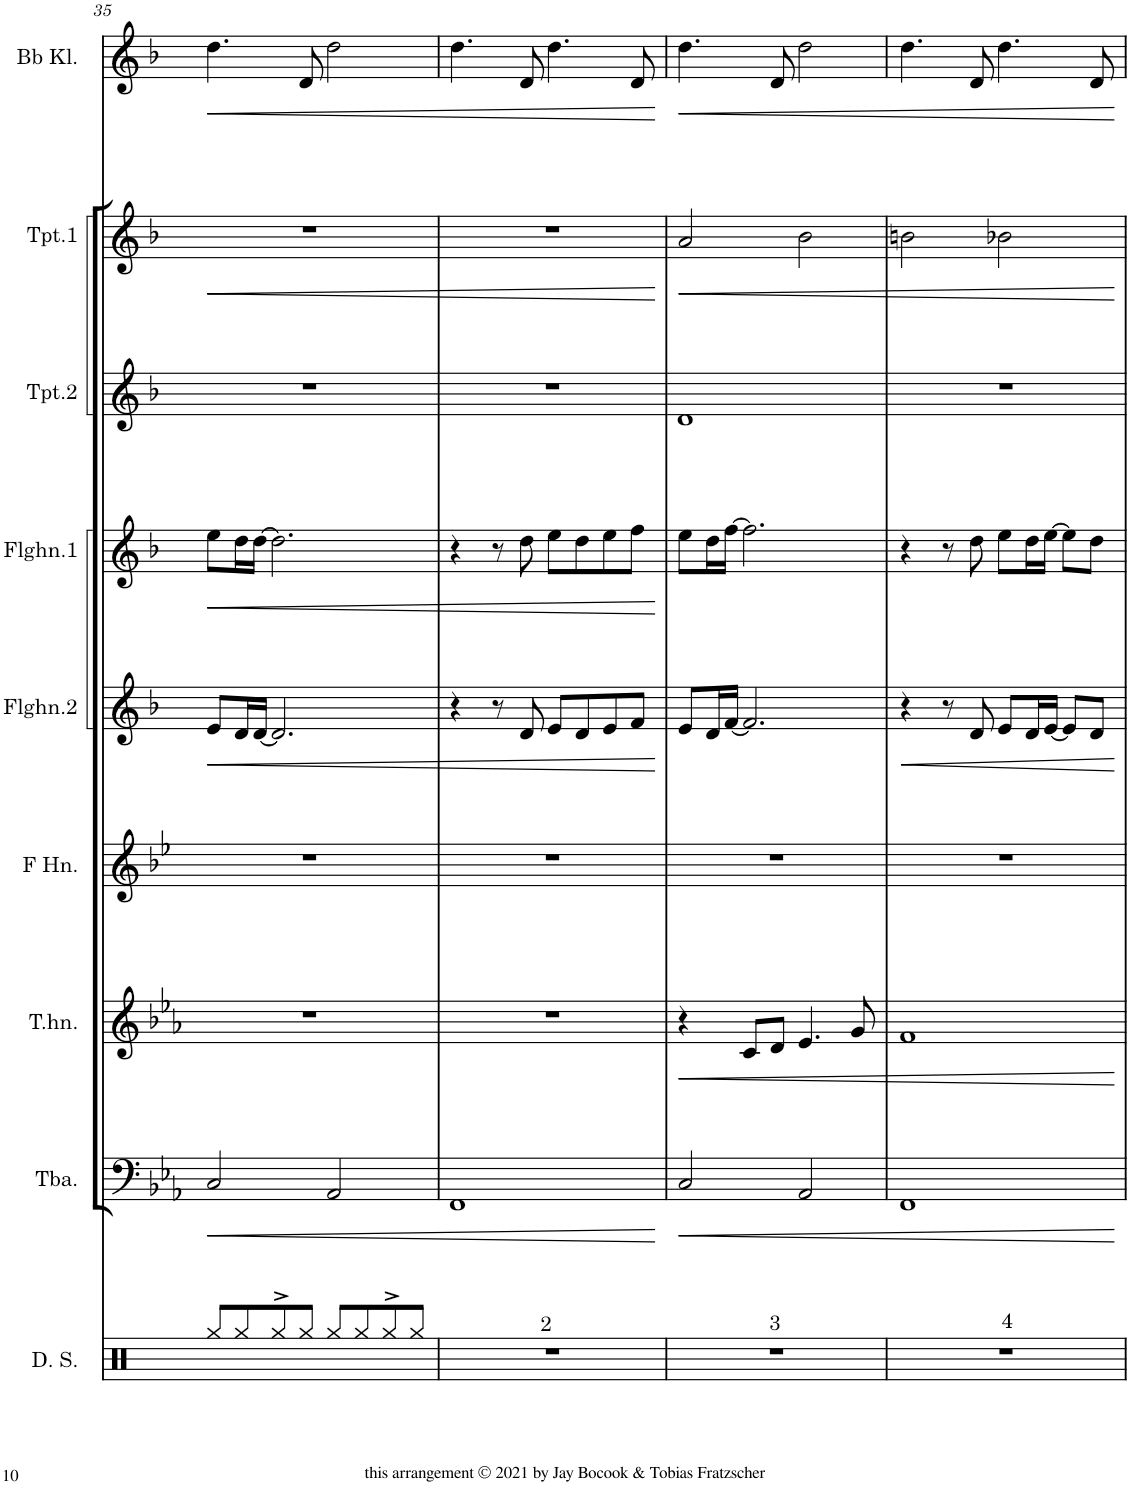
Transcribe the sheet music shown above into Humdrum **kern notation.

**kern	**kern	**dynam	**kern	**dynam	**kern	**kern	**dynam	**kern	**dynam	**kern	**kern	**dynam	**kern	**dynam
*part9	*part8	*part8	*part7	*part7	*part6	*part5	*part5	*part4	*part4	*part3	*part2	*part2	*part1	*part1
*staff9	*staff8	*staff8	*staff7	*staff7	*staff6	*staff5	*staff5	*staff4	*staff4	*staff3	*staff2	*staff2	*staff1	*staff1
*I"Drum Set	*I"Tuba	*	*I"Tenorhorn	*	*I"Horn in F	*I"Flügelhorn 2	*	*I"Flügelhorn 1	*	*I"Trompete 2	*I"Trompete 1	*	*I"Klarinette	*
*I'D. S.	*I'Tba.	*	*I'T.hn.	*	*	*I'Flghn.2	*	*I'Flghn.1	*	*I'Tpt.2	*I'Tpt.1	*	*	*
!!LO:PB:g=z
*clefX	*clefF4	*	*clefG2	*	*clefG2	*clefG2	*	*clefG2	*	*clefG2	*clefG2	*	*clefG2	*
*	*	*	*Trd4c7	*	*Trd4c7	*Trd1c2	*	*Trd1c2	*	*Trd1c2	*Trd1c2	*	*Trd1c2	*
*k[]	*k[b-e-a-]	*	*k[b-e-a-]	*	*k[b-e-]	*k[b-]	*	*k[b-]	*	*k[b-]	*k[b-]	*	*k[b-]	*
*M4/4	*M4/4	*	*M4/4	*	*M4/4	*M4/4	*	*M4/4	*	*M4/4	*M4/4	*	*M4/4	*
*met(c)	*met(c)	*	*met(c)	*	*met(c)	*met(c)	*	*met(c)	*	*met(c)	*met(c)	*	*met(c)	*
=35	=35	=35	=35	=35	=35	=35	=35	=35	=35	=35	=35	=35	=35	=35
!	!	!LO:HP:b	!	!	!	!	!LO:HP:b	!	!LO:HP:b	!	!	!LO:HP:b	!	!LO:HP:b
8Rgg/L	2C/	<	1r	.	1r	8e/L	<	8ee\L	<	1r	1r	<	4.dd\	<
8Rgg/	.	.	.	.	.	16d/L	.	16dd\L	.	.	.	.	.	.
.	.	.	.	.	.	[16d/JJ	.	[16dd\JJ	.	.	.	.	.	.
8Rgg^>/	.	.	.	.	.	2.d/]	.	2.dd\]	.	.	.	.	.	.
8Rgg/J	.	.	.	.	.	.	.	.	.	.	.	.	8d/	.
8Rgg/L	2AA-/	.	.	.	.	.	.	.	.	.	.	.	2dd\	.
8Rgg/	.	.	.	.	.	.	.	.	.	.	.	.	.	.
8Rgg^>/	.	.	.	.	.	.	.	.	.	.	.	.	.	.
8Rgg/J	.	.	.	.	.	.	.	.	.	.	.	.	.	.
=36	=36	=36	=36	=36	=36	=36	=36	=36	=36	=36	=36	=36	=36	=36
!LO:TX:a:t=2	!	!	!	!	!	!	!	!	!	!	!	!	!	!
1r	1FF	.	1r	.	1r	4r	.	4r	.	1r	1r	.	4.dd\	.
.	.	.	.	.	.	8r	.	8r	.	.	.	.	.	.
.	.	.	.	.	.	8d/	.	8dd\	.	.	.	.	8d/	.
.	.	.	.	.	.	8e/L	.	8ee\L	.	.	.	.	4.dd\	.
.	.	.	.	.	.	8d/	.	8dd\	.	.	.	.	.	.
.	.	.	.	.	.	8e/	.	8ee\	.	.	.	.	.	.
.	.	.	.	.	.	8f/J	.	8ff\J	.	.	.	.	8d/	.
.	.	[	.	.	.	.	[	.	[	.	.	[	.	[
=37	=37	=37	=37	=37	=37	=37	=37	=37	=37	=37	=37	=37	=37	=37
!LO:TX:a:t=3	!	!	!	!	!	!	!	!	!	!	!	!	!	!
!	!	!LO:HP:b	!	!LO:HP:b	!	!	!	!	!	!	!	!LO:HP:b	!	!LO:HP:b
1r	2C/	<	4r	<	1r	8e/L	.	8ee\L	.	1d	2a/	<	4.dd\	<
.	.	.	.	.	.	16d/L	.	16dd\L	.	.	.	.	.	.
.	.	.	.	.	.	[16f/JJ	.	[16ff\JJ	.	.	.	.	.	.
.	.	.	8c/L	.	.	2.f/]	.	2.ff\]	.	.	.	.	.	.
.	.	.	8d/J	.	.	.	.	.	.	.	.	.	8d/	.
.	2AA-/	.	4.e-/	.	.	.	.	.	.	.	2b-\	.	2dd\	.
.	.	.	8g/	.	.	.	.	.	.	.	.	.	.	.
=38	=38	=38	=38	=38	=38	=38	=38	=38	=38	=38	=38	=38	=38	=38
!LO:TX:a:t=4	!	!	!	!	!	!	!	!	!	!	!	!	!	!
!	!	!	!	!	!	!	!LO:HP:b	!	!	!	!	!	!	!
1r	1FF	.	1f	.	1r	4r	<	4r	.	1r	2bn\	.	4.dd\	.
.	.	.	.	.	.	8r	.	8r	.	.	.	.	.	.
.	.	.	.	.	.	8d/	.	8dd\	.	.	.	.	8d/	.
.	.	.	.	.	.	8e/L	.	8ee\L	.	.	2b-X\	.	4.dd\	.
.	.	.	.	.	.	16d/L	.	16dd\L	.	.	.	.	.	.
.	.	.	.	.	.	[16e/JJ	.	[16ee\JJ	.	.	.	.	.	.
.	.	.	.	.	.	8e/L]	.	8ee\L]	.	.	.	.	.	.
.	.	.	.	.	.	8d/J	.	8dd\J	.	.	.	.	8d/	.
.	.	[	.	[	.	.	[	.	.	.	.	[	.	[
=	=	=	=	=	=	=	=	=	=	=	=	=	=	=
*-	*-	*-	*-	*-	*-	*-	*-	*-	*-	*-	*-	*-	*-	*-
